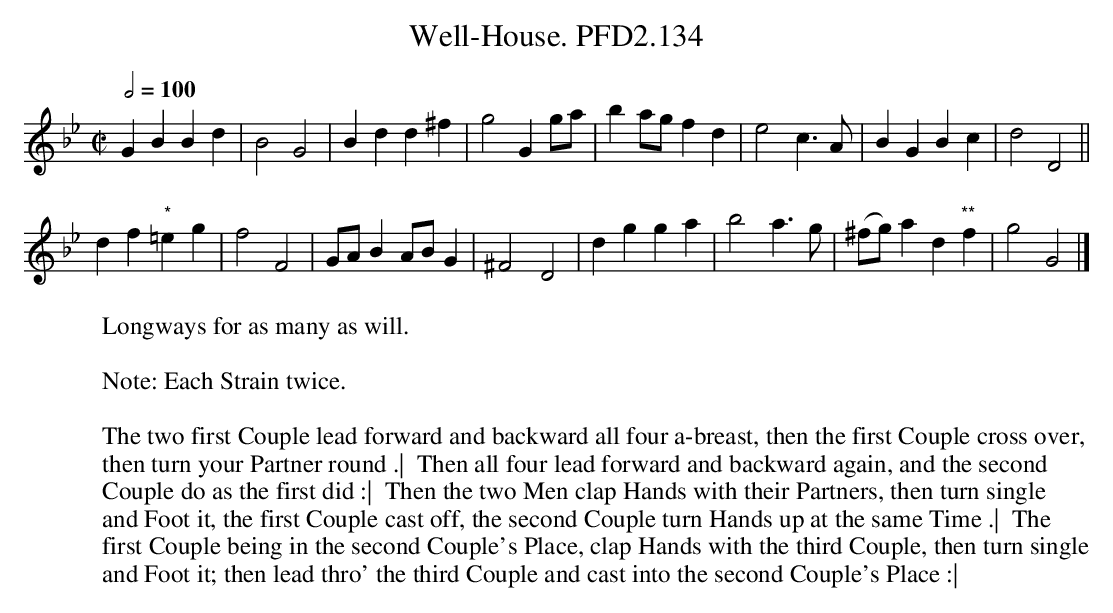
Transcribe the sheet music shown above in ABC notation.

X:1
T:Well-House. PFD2.134
W:Longways for as many as will.
L:1/4
M:C|
Q:1/2=100
K:Gm
GBBd|B2G2|Bdd^f|g2G g/a/|b a/g/ fd|e2c>A|BGBc|d2D2||
df"*"=eg|f2F2|G/A/ B A/B/G|^F2D2|dgga|b2a>g|(^f/g/)ad "**"f|g2G2 |]
W:
W:Note: Each Strain twice.
W:
W:The two first Couple lead forward and backward all four a-breast, then the first Couple cross over,
W:then turn your Partner round .|  Then all four lead forward and backward again, and the second
W:Couple do as the first did :|  Then the two Men clap Hands with their Partners, then turn single
W:and Foot it, the first Couple cast off, the second Couple turn Hands up at the same Time .|  The
W:first Couple being in the second Couple's Place, clap Hands with the third Couple, then turn single
W:and Foot it; then lead thro' the third Couple and cast into the second Couple's Place :|
